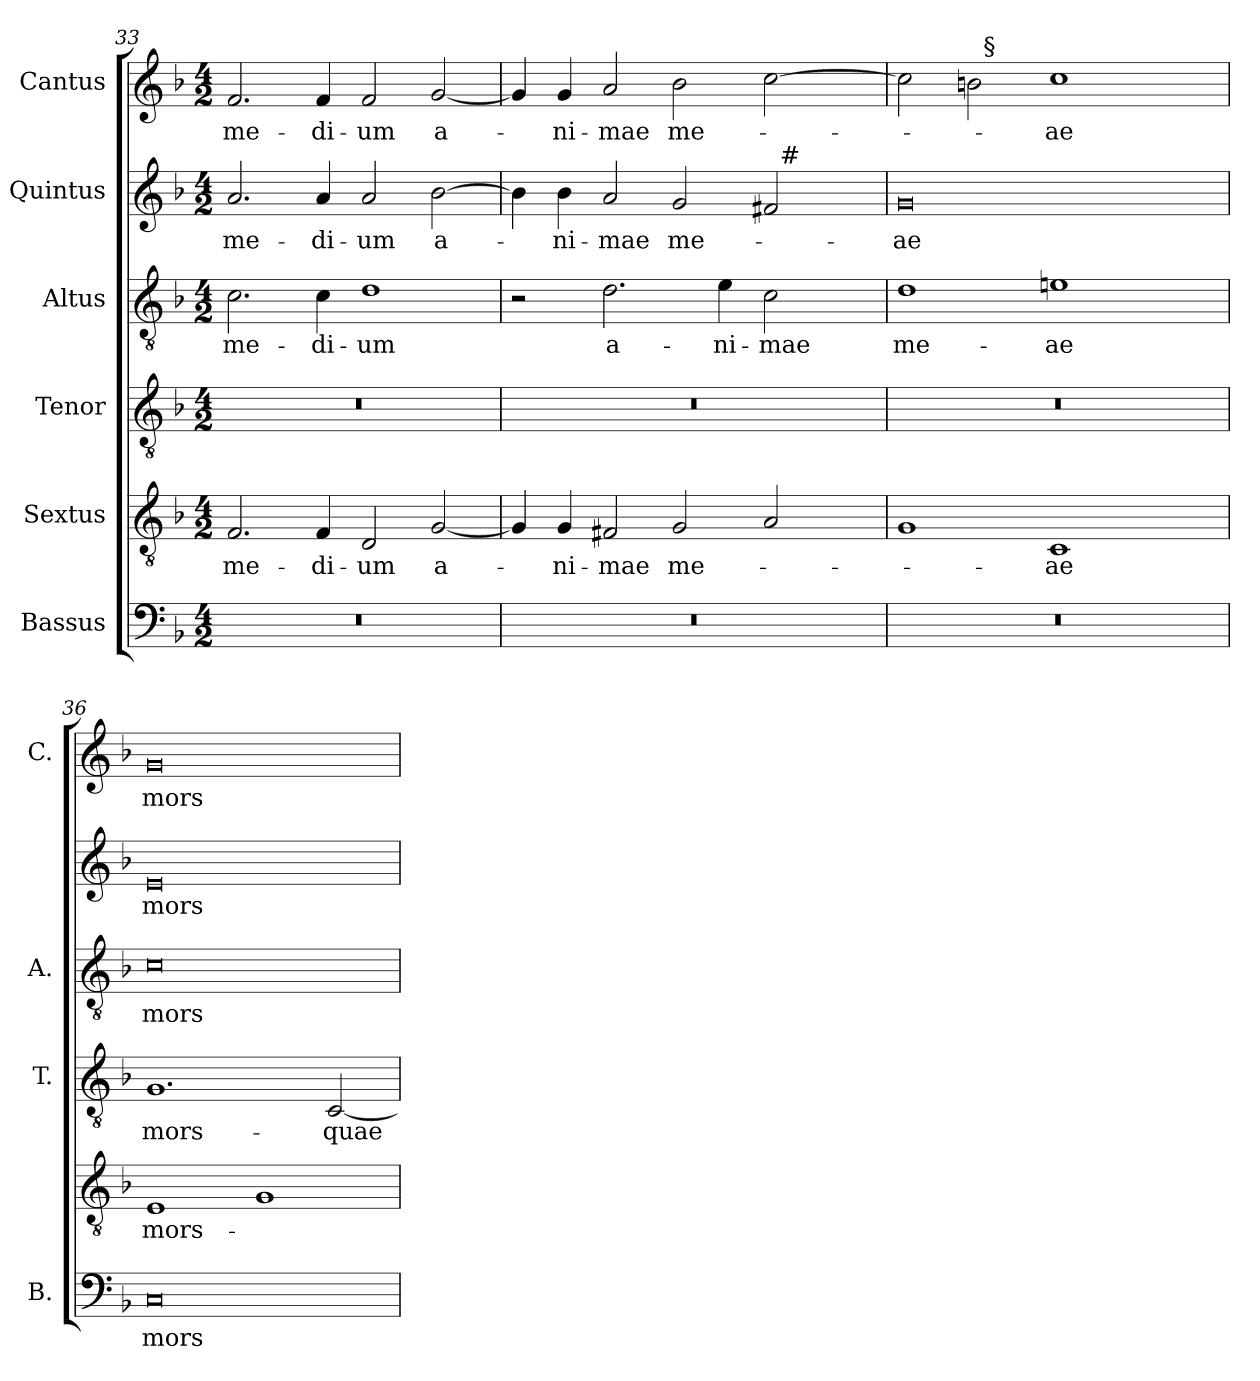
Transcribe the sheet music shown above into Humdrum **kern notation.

**kern	**text	**kern	**text	**kern	**text	**kern	**text	**kern	**text	**kern	**text
*part6	*part6	*part5	*part5	*part4	*part4	*part3	*part3	*part2	*part2	*part1	*part1
*staff6	*staff6	*staff5	*staff5	*staff4	*staff4	*staff3	*staff3	*staff2	*staff2	*staff1	*staff1
*I"Bassus	*	*I"Sextus	*	*I"Tenor	*	*I"Altus	*	*I"Quintus	*	*I"Cantus	*
*I'B.	*	*	*	*I'T.	*	*I'A.	*	*	*	*I'C.	*
*clefF4	*	*clefGv2	*	*clefGv2	*	*clefGv2	*	*clefG2	*	*clefG2	*
*	*	*ITrd7c12	*	*ITrd7c12	*	*ITrd7c12	*	*	*	*	*
*k[b-]	*	*k[b-]	*	*k[b-]	*	*k[b-]	*	*k[b-]	*	*k[b-]	*
*F:	*	*F:	*	*F:	*	*F:	*	*F:	*	*F:	*
*M4/2	*	*M4/2	*	*M4/2	*	*M4/2	*	*M4/2	*	*M4/2	*
=33	=33	=33	=33	=33	=33	=33	=33	=33	=33	=33	=33
!LO:N:vis=1	!	!	!	!	!	!	!	!	!	!	!
!	!	!	!LO:LY:b:color=#000000	!LO:N:vis=1	!	!	!	!	!	!	!
!	!	!	!	!	!	!	!LO:LY:b:color=#000000	!	!	!	!
!	!	!	!	!	!	!	!	!	!LO:LY:b:color=#000000	!	!
!	!	!	!	!	!	!	!	!	!	!	!LO:LY:b:color=#000000
0r	.	2.FFi/	-me-	0r	.	2.Ci\	-me-	2.ai/	-me-	2.fi/	-me-
!	!	!	!LO:LY:b:color=#000000	!	!	!	!	!	!	!	!
!	!	!	!	!	!	!	!LO:LY:b:color=#000000	!	!	!	!
!	!	!	!	!	!	!	!	!	!LO:LY:b:color=#000000	!	!
!	!	!	!	!	!	!	!	!	!	!	!LO:LY:b:color=#000000
.	.	4FFi/	-di-	.	.	4Ci\	-di-	4ai/	-di-	4fi/	-di-
!	!	!	!LO:LY:b:color=#000000	!	!	!	!	!	!	!	!
!	!	!	!	!	!	!	!LO:LY:b:color=#000000	!	!	!	!
!	!	!	!	!	!	!	!	!	!LO:LY:b:color=#000000	!	!
!	!	!	!	!	!	!	!	!	!	!	!LO:LY:b:color=#000000
.	.	2DDi/	-um	.	.	1Di	-um	2ai/	-um	2fi/	-um
!	!	!	!LO:LY:b:color=#000000	!	!	!	!	!	!	!	!
!	!	!	!	!	!	!	!	!	!LO:LY:b:color=#000000	!	!
!	!	!	!	!	!	!	!	!	!	!	!LO:LY:b:color=#000000
.	.	[2GGi/	a-	.	.	.	.	[2b-i\	a-	[2gi/	a-
=34	=34	=34	=34	=34	=34	=34	=34	=34	=34	=34	=34
!LO:N:vis=1	!	!	!	!LO:N:vis=1	!	!	!	!	!	!	!
*	*	*	*	*	*	*	*	*^	*	*	*
0r	.	4GGi/]	.	0r	.	2r	.	4b-i\]	1ryy	.	4gi/]	.
!	!	!	!LO:LY:b:color=#000000	!	!	!	!	!	!	!	!	!
!	!	!	!	!	!	!	!	!	!	!LO:LY:b:color=#000000	!	!
!	!	!	!	!	!	!	!	!	!	!	!	!LO:LY:b:color=#000000
.	.	4GGi/	-ni-	.	.	.	.	4b-i\	.	-ni-	4gi/	-ni-
!	!	!	!LO:LY:b:color=#000000	!	!	!	!	!	!	!	!	!
!	!	!	!	!	!	!	!LO:LY:b:color=#000000	!	!	!	!	!
!	!	!	!	!	!	!	!	!	!	!LO:LY:b:color=#000000	!	!
!	!	!	!	!	!	!	!	!	!	!	!	!LO:LY:b:color=#000000
.	.	2FF#Xi/	-mae	.	.	2.Di\	a-	2ai/	.	-mae	2ai/	-mae
!	!	!	!LO:LY:b:color=#000000	!	!	!	!	!	!	!	!	!
!	!	!	!	!	!	!	!	!	!	!LO:LY:b:color=#000000	!	!
!	!	!	!	!	!	!	!	!	!	!	!	!LO:LY:b:color=#000000
.	.	2GGi/	me-	.	.	.	.	2gi/	2ryy	me-	2b-i\	me-
!	!	!	!	!	!	!	!LO:LY:b:color=#000000	!	!	!	!	!
.	.	.	.	.	.	4Ei\	-ni-	.	.	.	.	.
!	!	!	!	!	!	!	!LO:LY:b:color=#000000	!	!	!	!	!
.	.	2AAi/	.	.	.	2Ci\	-mae	2f#i/	32ryy	.	[2cci\	.
.	.	.	.	.	.	.	.	.	256ryy	.	.	.
!	!	!	!	!	!	!	!	!	!LO:TX:a:t=#	!	!	!
.	.	.	.	.	.	.	.	.	4ryy	.	.	.
.	.	.	.	.	.	.	.	.	8ryy	.	.	.
.	.	.	.	.	.	.	.	.	16ryy	.	.	.
.	.	.	.	.	.	.	.	.	64..ryy	.	.	.
=35	=35	=35	=35	=35	=35	=35	=35	=35	=35	=35	=35	=35
!LO:N:vis=1	!	!	!	!LO:N:vis=1	!	!	!	!	!	!	!	!
*	*	*	*	*	*	*	*	*v	*v	*	*	*
*	*	*	*	*	*	*	*	*^	*	*	*
!	!	!	!	!	!	!	!LO:LY:b:color=#000000	!	!	!	!	!
*	*	*	*	*	*	*	*	*v	*v	*	*	*
*	*	*	*	*	*	*	*	*^	*	*	*
!	!	!	!	!	!	!	!	!	!	!LO:LY:b:color=#000000	!	!
*	*	*	*	*	*	*	*	*v	*v	*	*^	*
0r	.	1GGi	.	0r	.	1Di	me-	0gi	-ae	2cci\]	2ryy	.
.	.	.	.	.	.	.	.	.	.	2bi\	32ryy	.
.	.	.	.	.	.	.	.	.	.	.	256ryy	.
!	!	!	!	!	!	!	!	!	!	!	!LO:TX:a:t=§	!
.	.	.	.	.	.	.	.	.	.	.	1ryy	.
!	!	!	!LO:LY:b:color=#000000	!	!	!	!	!	!	!	!	!
!	!	!	!	!	!	!	!LO:LY:b:color=#000000	!	!	!	!	!
!	!	!	!	!	!	!	!	!	!	!	!	!LO:LY:b:color=#000000
.	.	1CCi	-ae	.	.	1Eni	-ae	.	.	1cci	.	-ae
.	.	.	.	.	.	.	.	.	.	.	4ryy	.
.	.	.	.	.	.	.	.	.	.	.	8ryy	.
.	.	.	.	.	.	.	.	.	.	.	16ryy	.
.	.	.	.	.	.	.	.	.	.	.	64..ryy	.
*	*	*	*	*	*	*	*	*	*	*v	*v	*
!!LO:PB:g=z
=36	=36	=36	=36	=36	=36	=36	=36	=36	=36	=36	=36
*	*	*	*	*	*	*	*	*	*	*^	*
!	!LO:LY:b:color=#000000	!	!	!	!	!	!	!	!	!	!	!
*	*	*	*	*	*	*	*	*	*	*v	*v	*
*	*	*	*	*	*	*	*	*	*	*^	*
!	!	!	!LO:LY:b:color=#000000	!	!	!	!	!	!	!	!	!
*	*	*	*	*	*	*	*	*	*	*v	*v	*
*	*	*	*	*	*	*	*	*	*	*^	*
!	!	!	!	!	!LO:LY:b:color=#000000	!	!	!	!	!	!	!
*	*	*	*	*	*	*	*	*	*	*v	*v	*
*	*	*	*	*	*	*	*	*	*	*^	*
!	!	!	!	!	!	!	!LO:LY:b:color=#000000	!	!	!	!	!
*	*	*	*	*	*	*	*	*	*	*v	*v	*
*	*	*	*	*	*	*	*	*	*	*^	*
!	!	!	!	!	!	!	!	!	!LO:LY:b:color=#000000	!	!	!
*	*	*	*	*	*	*	*	*	*	*v	*v	*
*	*	*	*	*	*	*	*	*	*	*^	*
!	!	!	!	!	!	!	!	!	!	!	!	!LO:LY:b:color=#000000
*	*	*	*	*	*	*	*	*	*	*v	*v	*
0Ci	mors-	1EEi	mors-	1.GGi	mors-	0Ci	mors-	0ei	mors-	0gi	mors-
.	.	1GGi	.	.	.	.	.	.	.	.	.
!	!	!	!	!	!LO:LY:b:color=#000000	!	!	!	!	!	!
.	.	.	.	[2CCi/	-quae	.	.	.	.	.	.
=	=	=	=	=	=	=	=	=	=	=	=
*-	*-	*-	*-	*-	*-	*-	*-	*-	*-	*-	*-
